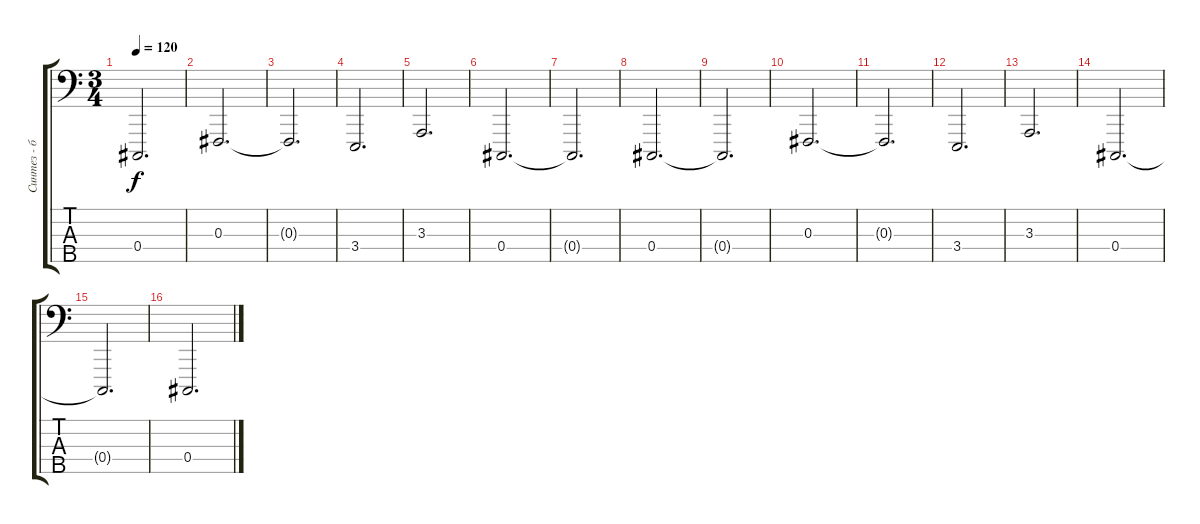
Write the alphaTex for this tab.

\track ("Синтез - бас" "Синтез - б") {instrument tremolostrings}
\staff {score tabs}
\tuning (E2 B1 Gb1 Db1 Ab0) {hide}
\ts (3 4)
\tempo 120
\clef f4
\ks c
0.4{t}.2{d dy f} |
0.3.2{d} |
0.3{t}.2{d} |
3.4.2{d} |
3.3.2{d} |
0.4.2{d} |
0.4{t}.2{d} |
0.4.2{d} |
0.4{t}.2{d} |
0.3.2{d} |
0.3{t}.2{d} |
3.4.2{d} |
3.3.2{d} |
0.4.2{d} |
0.4{t}.2{d} |
0.4.2{d}
